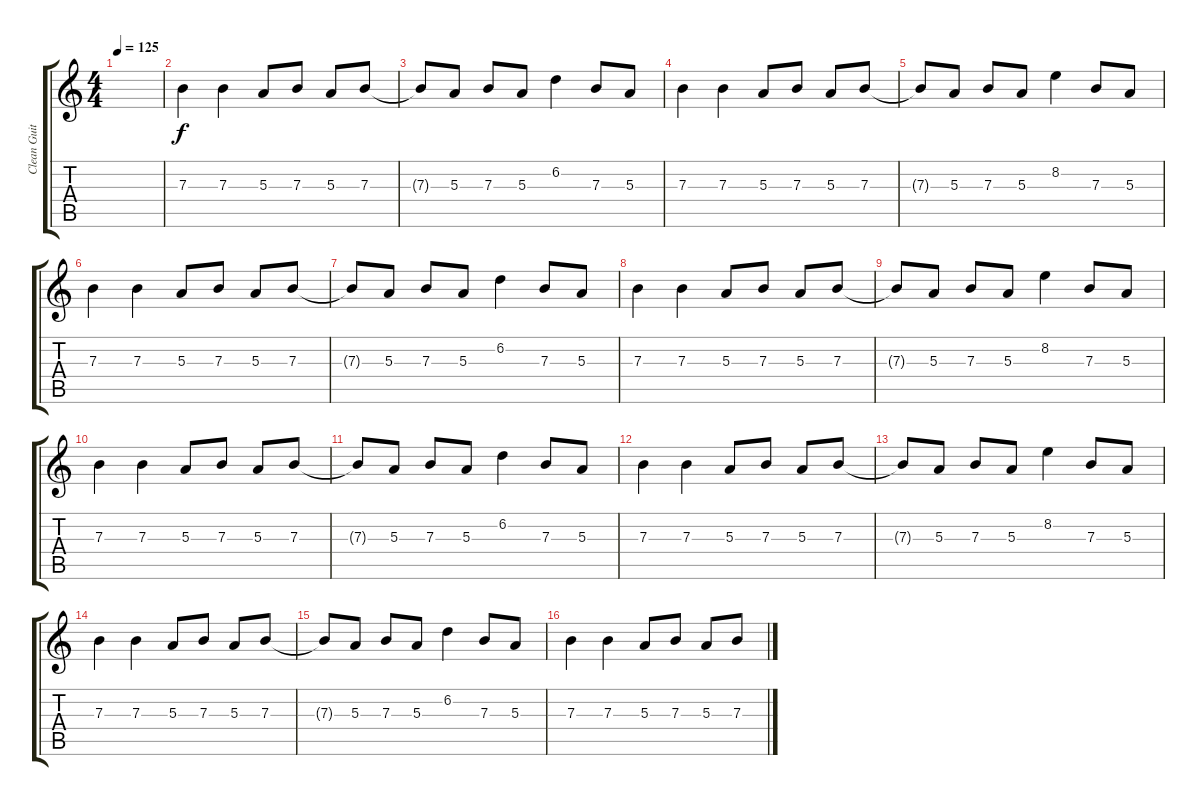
\track ("Clean Guitar" "Clean Guit") {instrument electricguitarjazz}
\staff {score tabs}
\tuning (Db4 Ab3 E3 B2 Gb2 B1) {hide}
\ts (4 4)
\tempo 125
\clef g2
\ks c
|
7.3.4 7.3.4 5.3.8 7.3.8 5.3.8 7.3.8 |
7.3{t}.8 5.3.8 7.3.8 5.3.8 6.2.4 7.3.8 5.3.8 |
7.3.4 7.3.4 5.3.8 7.3.8 5.3.8 7.3.8 |
7.3{t}.8 5.3.8 7.3.8 5.3.8 8.2.4 7.3.8 5.3.8 |
7.3.4 7.3.4 5.3.8 7.3.8 5.3.8 7.3.8 |
7.3{t}.8 5.3.8 7.3.8 5.3.8 6.2.4 7.3.8 5.3.8 |
7.3.4 7.3.4 5.3.8 7.3.8 5.3.8 7.3.8 |
7.3{t}.8 5.3.8 7.3.8 5.3.8 8.2.4 7.3.8 5.3.8 |
7.3.4 7.3.4 5.3.8 7.3.8 5.3.8 7.3.8 |
7.3{t}.8 5.3.8 7.3.8 5.3.8 6.2.4 7.3.8 5.3.8 |
7.3.4 7.3.4 5.3.8 7.3.8 5.3.8 7.3.8 |
7.3{t}.8 5.3.8 7.3.8 5.3.8 8.2.4 7.3.8 5.3.8 |
7.3.4 7.3.4 5.3.8 7.3.8 5.3.8 7.3.8 |
7.3{t}.8 5.3.8 7.3.8 5.3.8 6.2.4 7.3.8 5.3.8 |
7.3.4 7.3.4 5.3.8 7.3.8 5.3.8 7.3.8
